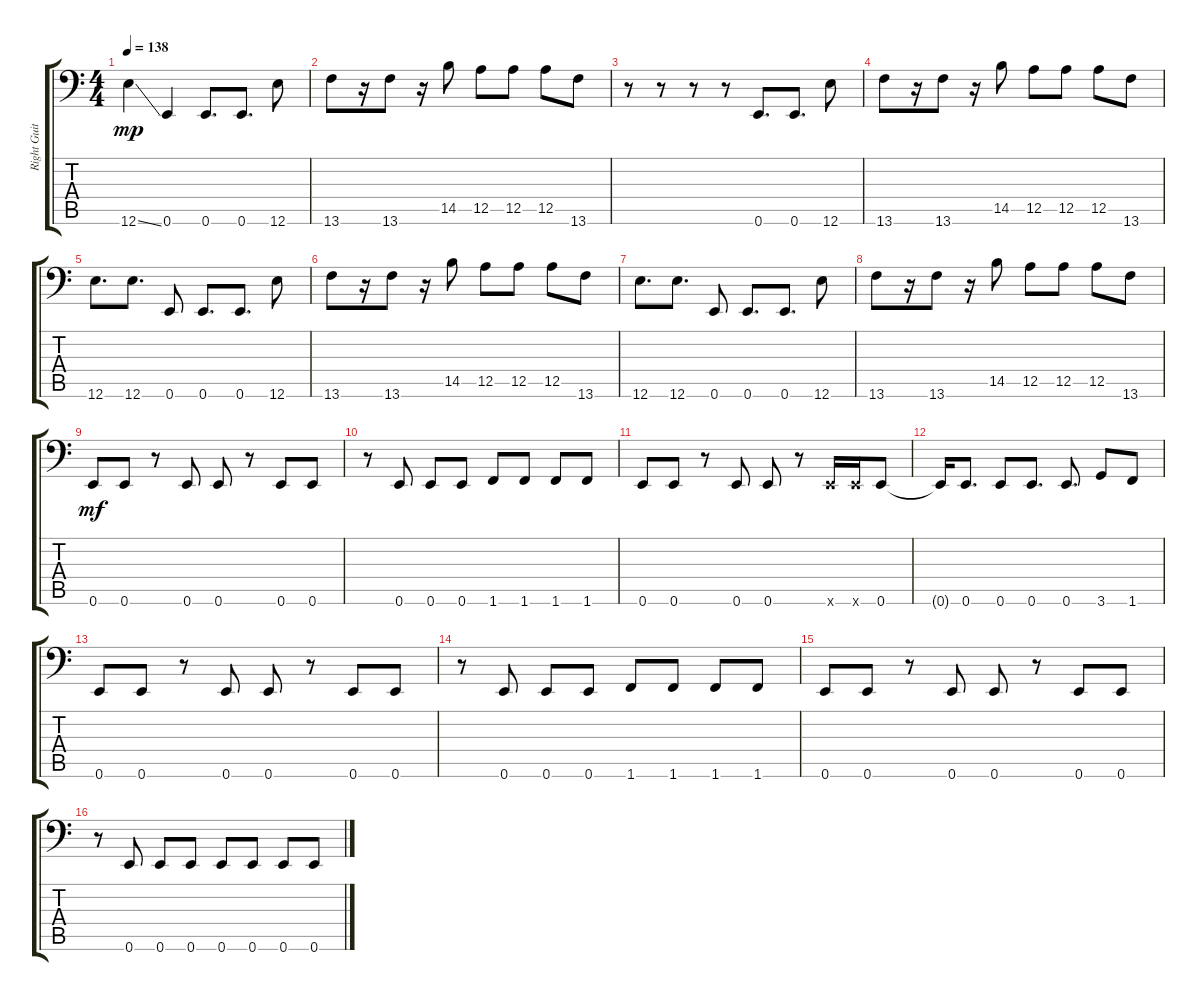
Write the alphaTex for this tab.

\track ("Right Guitar" "Right Guit") {instrument distortionguitar}
\staff {score tabs}
\tuning (E3 B2 G2 D2 A1 E1) {hide}
\ts (4 4)
\tempo 138
\clef f4
\ks c
12.6{ss}.4{dy mp} 0.6.4 0.6.8{d} 0.6.8{d} 12.6.8 |
13.6.8 r.16 13.6.8 r.16 14.5.8 12.5.8 12.5.8 12.5.8 13.6.8 |
r.8 r.8 r.8 r.8 0.6.8{d} 0.6.8{d} 12.6.8 |
13.6.8 r.16 13.6.8 r.16 14.5.8 12.5.8 12.5.8 12.5.8 13.6.8 |
12.6.8{d} 12.6.8{d} 0.6.8 0.6.8{d} 0.6.8{d} 12.6.8 |
13.6.8 r.16 13.6.8 r.16 14.5.8 12.5.8 12.5.8 12.5.8 13.6.8 |
12.6.8{d} 12.6.8{d} 0.6.8 0.6.8{d} 0.6.8{d} 12.6.8 |
13.6.8 r.16 13.6.8 r.16 14.5.8 12.5.8 12.5.8 12.5.8 13.6.8 |
0.6.8{dy mf} 0.6.8 r.8 0.6.8 0.6.8 r.8 0.6.8 0.6.8 |
r.8 0.6.8 0.6.8 0.6.8 1.6.8 1.6.8 1.6.8 1.6.8 |
0.6.8 0.6.8 r.8 0.6.8 0.6.8 r.8 0.6{x}.16 0.6{x}.16 0.6.8 |
0.6{t}.16 0.6.8{d} 0.6.8 0.6.8{d} 0.6.8{d} 3.6.8 1.6.8 |
0.6.8 0.6.8 r.8 0.6.8 0.6.8 r.8 0.6.8 0.6.8 |
r.8 0.6.8 0.6.8 0.6.8 1.6.8 1.6.8 1.6.8 1.6.8 |
0.6.8 0.6.8 r.8 0.6.8 0.6.8 r.8 0.6.8 0.6.8 |
r.8 0.6.8 0.6.8 0.6.8 0.6.8 0.6.8 0.6.8 0.6.8
